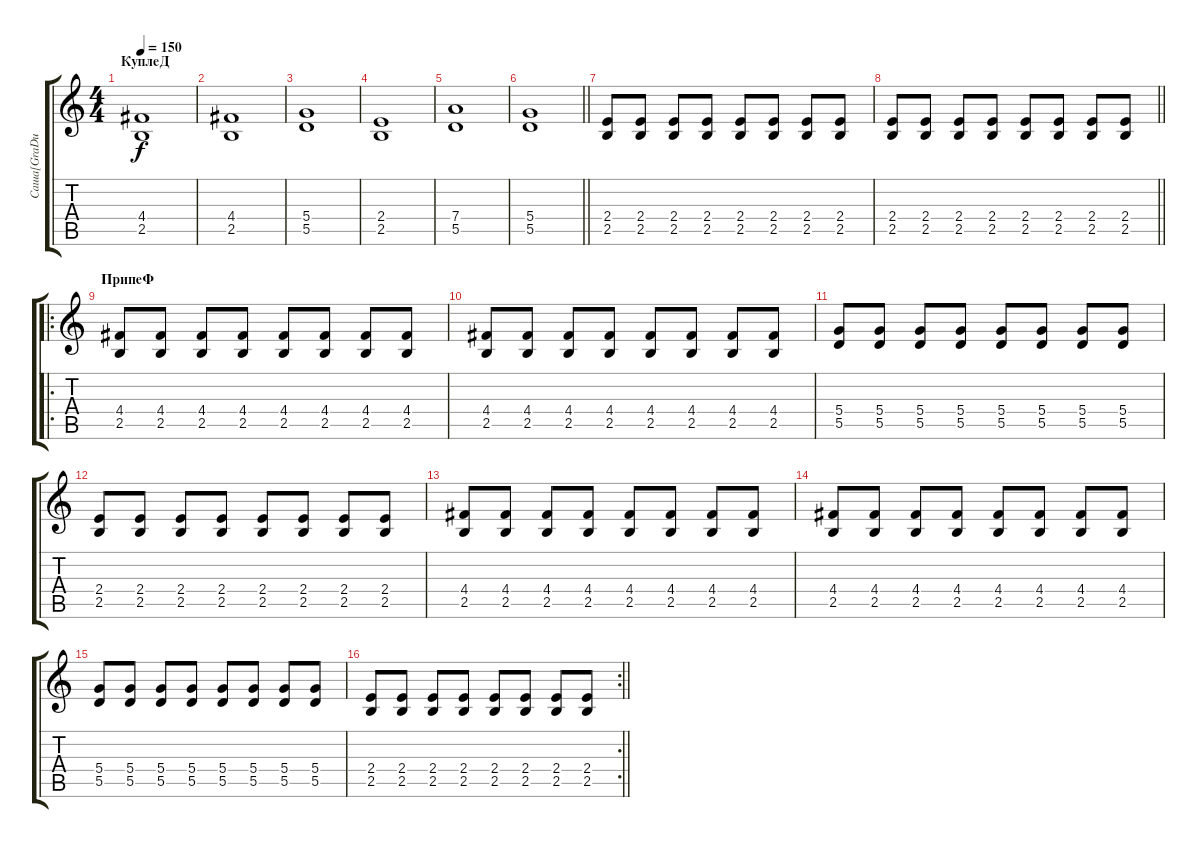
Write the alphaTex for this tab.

\track ("Саша[GraDu$]" "Саша[GraDu") {instrument overdrivenguitar}
\staff {score tabs}
\tuning (E4 B3 G3 D3 A2 E2) {hide}
\ts (4 4)
\section ("" "КуплеД")
\tempo 150
\clef g2
\ks c
(4.4 2.5).1{dy f} |
(4.4 2.5).1 |
(5.4 5.5).1 |
(2.4 2.5).1 |
(7.4 5.5).1 |
\barLineRight lightlight
(5.4 5.5).1 |
(2.4 2.5).8 (2.4 2.5).8 (2.4 2.5).8 (2.4 2.5).8 (2.4 2.5).8 (2.4 2.5).8 (2.4 2.5).8 (2.4 2.5).8 |
\barLineRight lightlight
(2.4 2.5).8 (2.4 2.5).8 (2.4 2.5).8 (2.4 2.5).8 (2.4 2.5).8 (2.4 2.5).8 (2.4 2.5).8 (2.4 2.5).8 |
\ro
\section ("" "ПрипеФ")
(4.4 2.5).8 (4.4 2.5).8 (4.4 2.5).8 (4.4 2.5).8 (4.4 2.5).8 (4.4 2.5).8 (4.4 2.5).8 (4.4 2.5).8 |
(4.4 2.5).8 (4.4 2.5).8 (4.4 2.5).8 (4.4 2.5).8 (4.4 2.5).8 (4.4 2.5).8 (4.4 2.5).8 (4.4 2.5).8 |
(5.4 5.5).8 (5.4 5.5).8 (5.4 5.5).8 (5.4 5.5).8 (5.4 5.5).8 (5.4 5.5).8 (5.4 5.5).8 (5.4 5.5).8 |
(2.4 2.5).8 (2.4 2.5).8 (2.4 2.5).8 (2.4 2.5).8 (2.4 2.5).8 (2.4 2.5).8 (2.4 2.5).8 (2.4 2.5).8 |
(4.4 2.5).8 (4.4 2.5).8 (4.4 2.5).8 (4.4 2.5).8 (4.4 2.5).8 (4.4 2.5).8 (4.4 2.5).8 (4.4 2.5).8 |
(4.4 2.5).8 (4.4 2.5).8 (4.4 2.5).8 (4.4 2.5).8 (4.4 2.5).8 (4.4 2.5).8 (4.4 2.5).8 (4.4 2.5).8 |
(5.4 5.5).8 (5.4 5.5).8 (5.4 5.5).8 (5.4 5.5).8 (5.4 5.5).8 (5.4 5.5).8 (5.4 5.5).8 (5.4 5.5).8 |
\rc 2
\barLineRight lightlight
(2.4 2.5).8 (2.4 2.5).8 (2.4 2.5).8 (2.4 2.5).8 (2.4 2.5).8 (2.4 2.5).8 (2.4 2.5).8 (2.4 2.5).8
